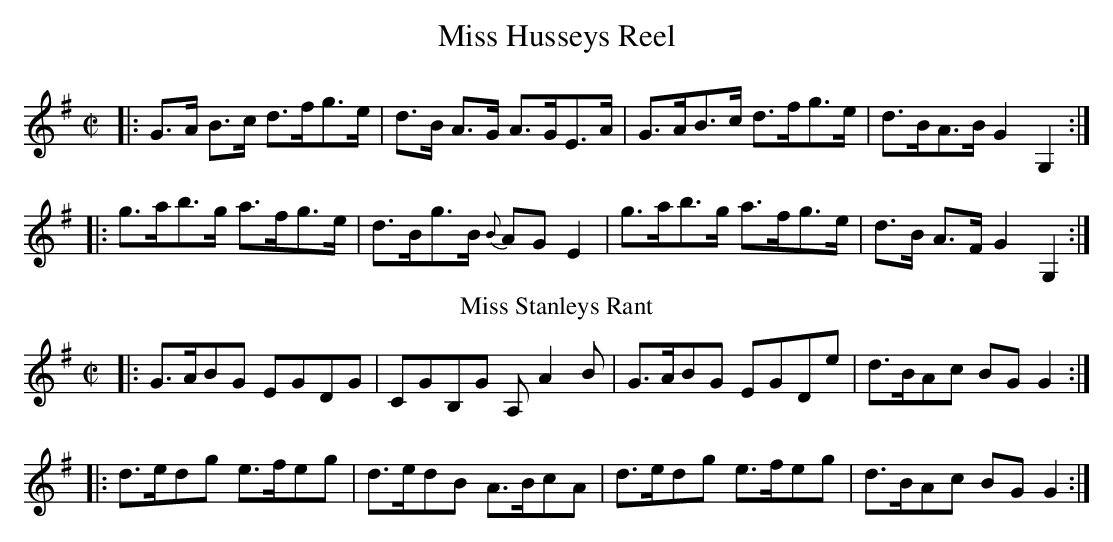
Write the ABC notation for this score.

X:1
T: Miss Husseys Reel
M: C|
L: 1/8
K: G
|:G>A B>c d>fg>e | d>B A>G A>GE>A | G>AB>c d>fg>e | d>BA>B G2G,2 :|
|:g>ab>g a>fg>e | d>Bg>B {B}AGE2 | g>ab>g a>fg>e | d>B A>F G2G,2 :|
T: Miss Stanleys Rant
M: C|
L: 1/8
K: G
|:\
G>ABG EGDG | CGB,G A,A2B |\
G>ABG EGDe | d>BAc BGG2 :|
|:\
d>edg e>feg | d>edB A>BcA |\
d>edg e>feg | d>BAc BGG2 :|
